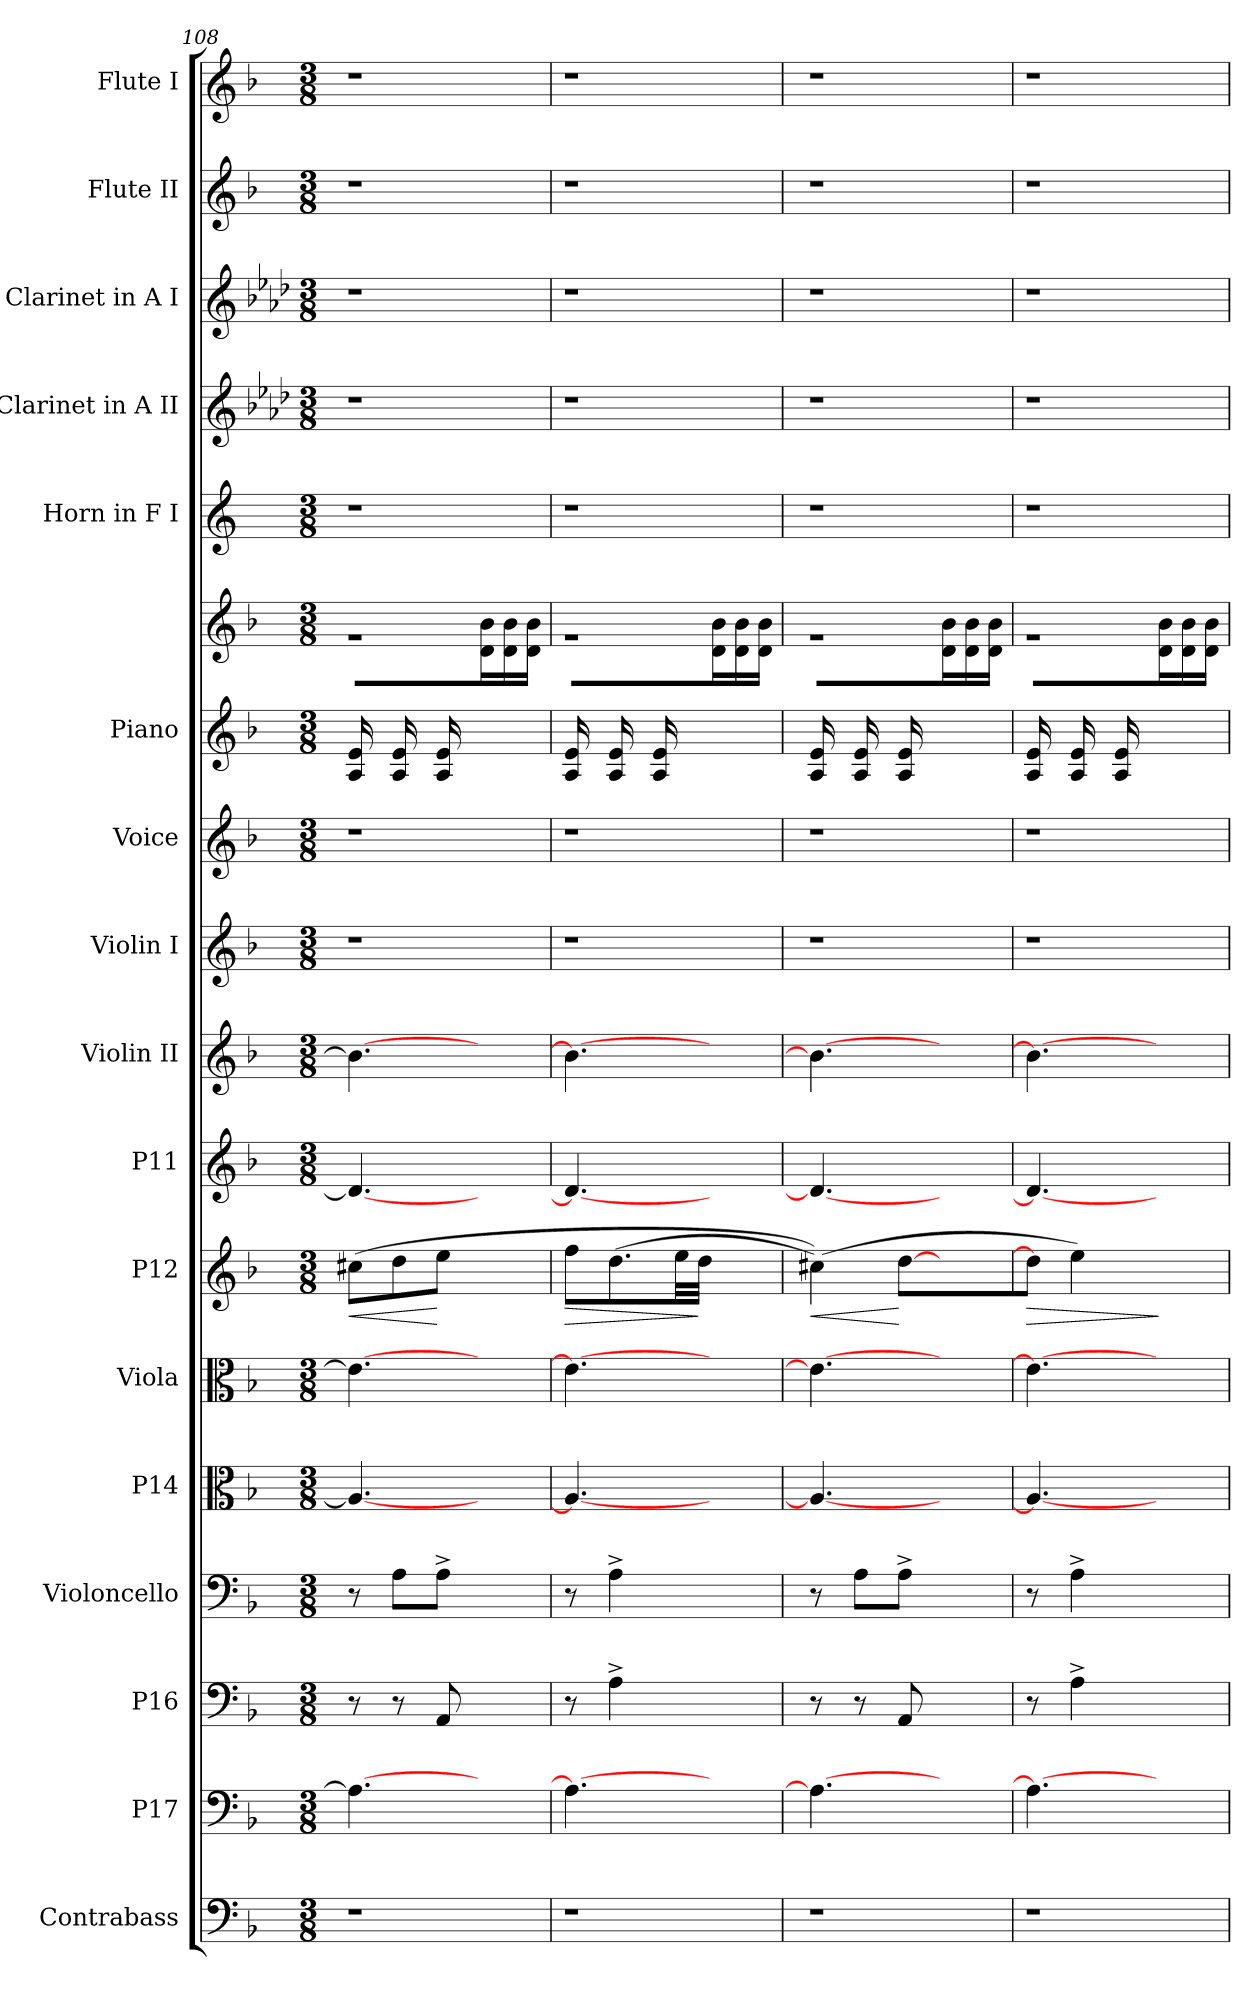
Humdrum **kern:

**kern	**kern	**kern	**kern	**kern	**kern	**kern	**dynam	**kern	**kern	**kern	**kern	**kern	**kern	**kern	**kern	**kern	**kern	**kern
*part17	*part16	*part15	*part14	*part13	*part12	*part11	*part11	*part10	*part9	*part8	*part7	*part6	*part6	*part5	*part4	*part3	*part2	*part1
*staff18	*staff17	*staff16	*staff15	*staff14	*staff13	*staff12	*staff12	*staff11	*staff10	*staff9	*staff8	*staff7	*staff6	*staff5	*staff4	*staff3	*staff2	*staff1
*I"Contrabass	*I"P17	*I"P16	*I"Violoncello	*I"P14	*I"Viola	*I"P12	*	*I"P11	*I"Violin II	*I"Violin I	*I"Voice	*I"Piano	*	*I"Horn in F I	*I"Clarinet in A II	*I"Clarinet in A I	*I"Flute II	*I"Flute I
*I'Cb.	*	*	*I'Vc.	*	*	*	*	*	*I'Vln. II	*I'Vln. I	*I'V.	*I'Pno.	*	*I'Hn. 1	*	*	*I'Fl. 2	*I'Fl. 1
!!LO:PB:g=z
*clefF4	*clefF4	*clefF4	*clefF4	*clefC3	*clefC3	*clefG2	*	*clefG2	*clefG2	*clefG2	*clefG2	*clefG2	*clefG2	*clefG2	*clefG2	*clefG2	*clefG2	*clefG2
*ITrd7c12	*ITrd7c12	*	*	*	*	*	*	*	*	*	*	*	*	*ITrd4c7	*ITrd2c3	*ITrd2c3	*	*
*k[b-]	*k[b-]	*k[b-]	*k[b-]	*k[b-]	*k[b-]	*k[b-]	*	*k[b-]	*k[b-]	*k[b-]	*k[b-]	*k[b-]	*k[b-]	*k[b-]	*k[b-]	*k[b-]	*k[b-]	*k[b-]
*F:	*F:	*F:	*F:	*F:	*F:	*F:	*	*F:	*F:	*F:	*F:	*F:	*F:	*F:	*F:	*F:	*F:	*F:
*M3/8	*M3/8	*M3/8	*M3/8	*M3/8	*M3/8	*M3/8	*	*M3/8	*M3/8	*M3/8	*M3/8	*M3/8	*M3/8	*M3/8	*M3/8	*M3/8	*M3/8	*M3/8
=108	=108	=108	=108	=108	=108	=108	=108	=108	=108	=108	=108	=108	=108	=108	=108	=108	=108	=108
!LO:N:vis=1	!	!	!	!	!	!	!LO:HP:b	!	!	!LO:N:vis=1	!LO:N:vis=1	!	!LO:N:vis=1	!LO:N:vis=1	!LO:N:vis=1	!LO:N:vis=1	!LO:N:vis=1	!LO:N:vis=1
4.r	4.AAi\_>	8r	8r	4.Ai/_<	4.ei\_>	(8cc#Xi\L	<	4.di/_<	4.b-i\_>	4.r	4.r	16Ai/ 16eiLL	4.r	4.r	4.r	4.r	4.r	4.r
.	.	.	.	.	.	.	.	.	.	.	.	16ryy	.	.	.	.	.	.
.	.	8r	8Ai\L	.	.	8ddi\	.	.	.	.	.	16Ai/ 16ei	.	.	.	.	.	.
.	.	.	.	.	.	.	.	.	.	.	.	16ryy	.	.	.	.	.	.
.	.	8AAi/	8A^i\J	.	.	8eei\J	[	.	.	.	.	16Ai/ 16ei	.	.	.	.	.	.
.	.	.	.	.	.	.	.	.	.	.	.	4ryy	.	.	.	.	.	.
8.ryy	8.ryy	8.ryy	8.ryy	8.ryy	8.ryy	8.ryy	.	8.ryy	8.ryy	8.ryy	8.ryy	.	16di\ 16b-i	8.ryy	8.ryy	8.ryy	8.ryy	8.ryy
.	.	.	.	.	.	.	.	.	.	.	.	.	16di\ 16b-i	.	.	.	.	.
.	.	.	.	.	.	.	.	.	.	.	.	.	16di\ 16b-iJJ	.	.	.	.	.
=109	=109	=109	=109	=109	=109	=109	=109	=109	=109	=109	=109	=109	=109	=109	=109	=109	=109	=109
!LO:N:vis=1	!	!	!	!	!	!	!LO:HP:b	!	!	!LO:N:vis=1	!LO:N:vis=1	!	!LO:N:vis=1	!LO:N:vis=1	!LO:N:vis=1	!LO:N:vis=1	!LO:N:vis=1	!LO:N:vis=1
4.r	4.AAi\_>	8r	8r	4.Ai/_<	4.ei\_>	8ffi\L	>	4.di/_<	4.b-i\_>	4.r	4.r	16Ai/ 16eiLL	4.r	4.r	4.r	4.r	4.r	4.r
.	.	.	.	.	.	.	.	.	.	.	.	16ryy	.	.	.	.	.	.
.	.	4A^i\	4A^i\	.	.	(8.ddi\	.	.	.	.	.	16Ai/ 16ei	.	.	.	.	.	.
.	.	.	.	.	.	.	.	.	.	.	.	16ryy	.	.	.	.	.	.
.	.	.	.	.	.	.	.	.	.	.	.	16Ai/ 16ei	.	.	.	.	.	.
.	.	.	.	.	.	32eei\LL	.	.	.	.	.	4ryy	.	.	.	.	.	.
.	.	.	.	.	.	32ddi\JJJ	]	.	.	.	.	.	.	.	.	.	.	.
8.ryy	8.ryy	8.ryy	8.ryy	8.ryy	8.ryy	8.ryy	.	8.ryy	8.ryy	8.ryy	8.ryy	.	16di\ 16b-i	8.ryy	8.ryy	8.ryy	8.ryy	8.ryy
.	.	.	.	.	.	.	.	.	.	.	.	.	16di\ 16b-i	.	.	.	.	.
.	.	.	.	.	.	.	.	.	.	.	.	.	16di\ 16b-iJJ	.	.	.	.	.
=110	=110	=110	=110	=110	=110	=110	=110	=110	=110	=110	=110	=110	=110	=110	=110	=110	=110	=110
!LO:N:vis=1	!	!	!	!	!	!	!LO:HP:b	!	!	!LO:N:vis=1	!LO:N:vis=1	!	!LO:N:vis=1	!LO:N:vis=1	!LO:N:vis=1	!LO:N:vis=1	!LO:N:vis=1	!LO:N:vis=1
4.r	4.AAi\_>	8r	8r	4.Ai/_<	4.ei\_>	(4cc#Xi\))	<	4.di/_<	4.b-i\_>	4.r	4.r	16Ai/ 16eiLL	4.r	4.r	4.r	4.r	4.r	4.r
.	.	.	.	.	.	.	.	.	.	.	.	16ryy	.	.	.	.	.	.
.	.	8r	8Ai\L	.	.	.	.	.	.	.	.	16Ai/ 16ei	.	.	.	.	.	.
.	.	.	.	.	.	.	.	.	.	.	.	16ryy	.	.	.	.	.	.
.	.	8AAi/	8A^i\J	.	.	[>8ddi\L	[	.	.	.	.	16Ai/ 16ei	.	.	.	.	.	.
.	.	.	.	.	.	.	.	.	.	.	.	4ryy	.	.	.	.	.	.
8.ryy	8.ryy	8.ryy	8.ryy	8.ryy	8.ryy	8.ryy	.	8.ryy	8.ryy	8.ryy	8.ryy	.	16di\ 16b-i	8.ryy	8.ryy	8.ryy	8.ryy	8.ryy
.	.	.	.	.	.	.	.	.	.	.	.	.	16di\ 16b-i	.	.	.	.	.
.	.	.	.	.	.	.	.	.	.	.	.	.	16di\ 16b-iJJ	.	.	.	.	.
=111	=111	=111	=111	=111	=111	=111	=111	=111	=111	=111	=111	=111	=111	=111	=111	=111	=111	=111
!LO:N:vis=1	!	!	!	!	!	!	!LO:HP:b	!	!	!LO:N:vis=1	!LO:N:vis=1	!	!LO:N:vis=1	!LO:N:vis=1	!LO:N:vis=1	!LO:N:vis=1	!LO:N:vis=1	!LO:N:vis=1
4.r	4.AAi\_>	8r	8r	4.Ai/_<	4.ei\_>	8ddi\J]	>	4.di/_<	4.b-i\_>	4.r	4.r	16Ai/ 16eiLL	4.r	4.r	4.r	4.r	4.r	4.r
.	.	.	.	.	.	.	.	.	.	.	.	16ryy	.	.	.	.	.	.
.	.	4A^i\	4A^i\	.	.	4eei\)	.	.	.	.	.	16Ai/ 16ei	.	.	.	.	.	.
.	.	.	.	.	.	.	.	.	.	.	.	16ryy	.	.	.	.	.	.
.	.	.	.	.	.	.	.	.	.	.	.	16Ai/ 16ei	.	.	.	.	.	.
.	.	.	.	.	.	.	.	.	.	.	.	4ryy	.	.	.	.	.	.
8.ryy	8.ryy	8.ryy	8.ryy	8.ryy	8.ryy	8.ryy	]	8.ryy	8.ryy	8.ryy	8.ryy	.	16di\ 16b-i	8.ryy	8.ryy	8.ryy	8.ryy	8.ryy
.	.	.	.	.	.	.	.	.	.	.	.	.	16di\ 16b-i	.	.	.	.	.
.	.	.	.	.	.	.	.	.	.	.	.	.	16di\ 16b-iJJ	.	.	.	.	.
=	=	=	=	=	=	=	=	=	=	=	=	=	=	=	=	=	=	=
*-	*-	*-	*-	*-	*-	*-	*-	*-	*-	*-	*-	*-	*-	*-	*-	*-	*-	*-
